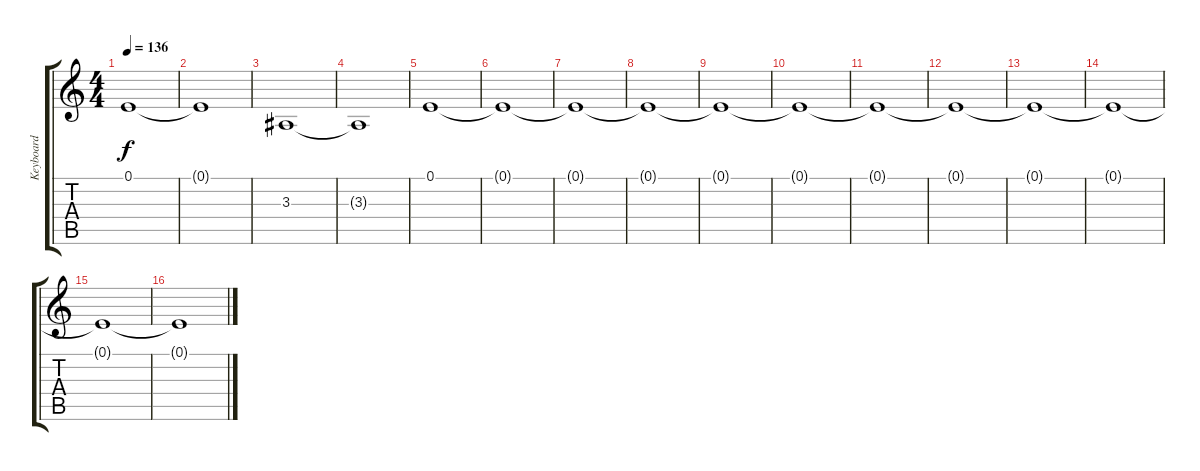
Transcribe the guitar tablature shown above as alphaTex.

\track ("Keyboard" "Keyboard") {instrument stringensemble1}
\staff {score tabs}
\tuning (E4 B3 G3 D3 A2 E2) {hide}
\ts (4 4)
\tempo 136
\clef g2
\ks c
0.1{t}.1{dy f} |
0.1{t}.1 |
3.3.1 |
3.3{t}.1 |
0.1.1 |
0.1{t}.1 |
0.1{t}.1 |
0.1{t}.1 |
0.1{t}.1 |
0.1{t}.1 |
0.1{t}.1 |
0.1{t}.1 |
0.1{t}.1 |
0.1{t}.1 |
0.1{t}.1 |
0.1{t}.1
